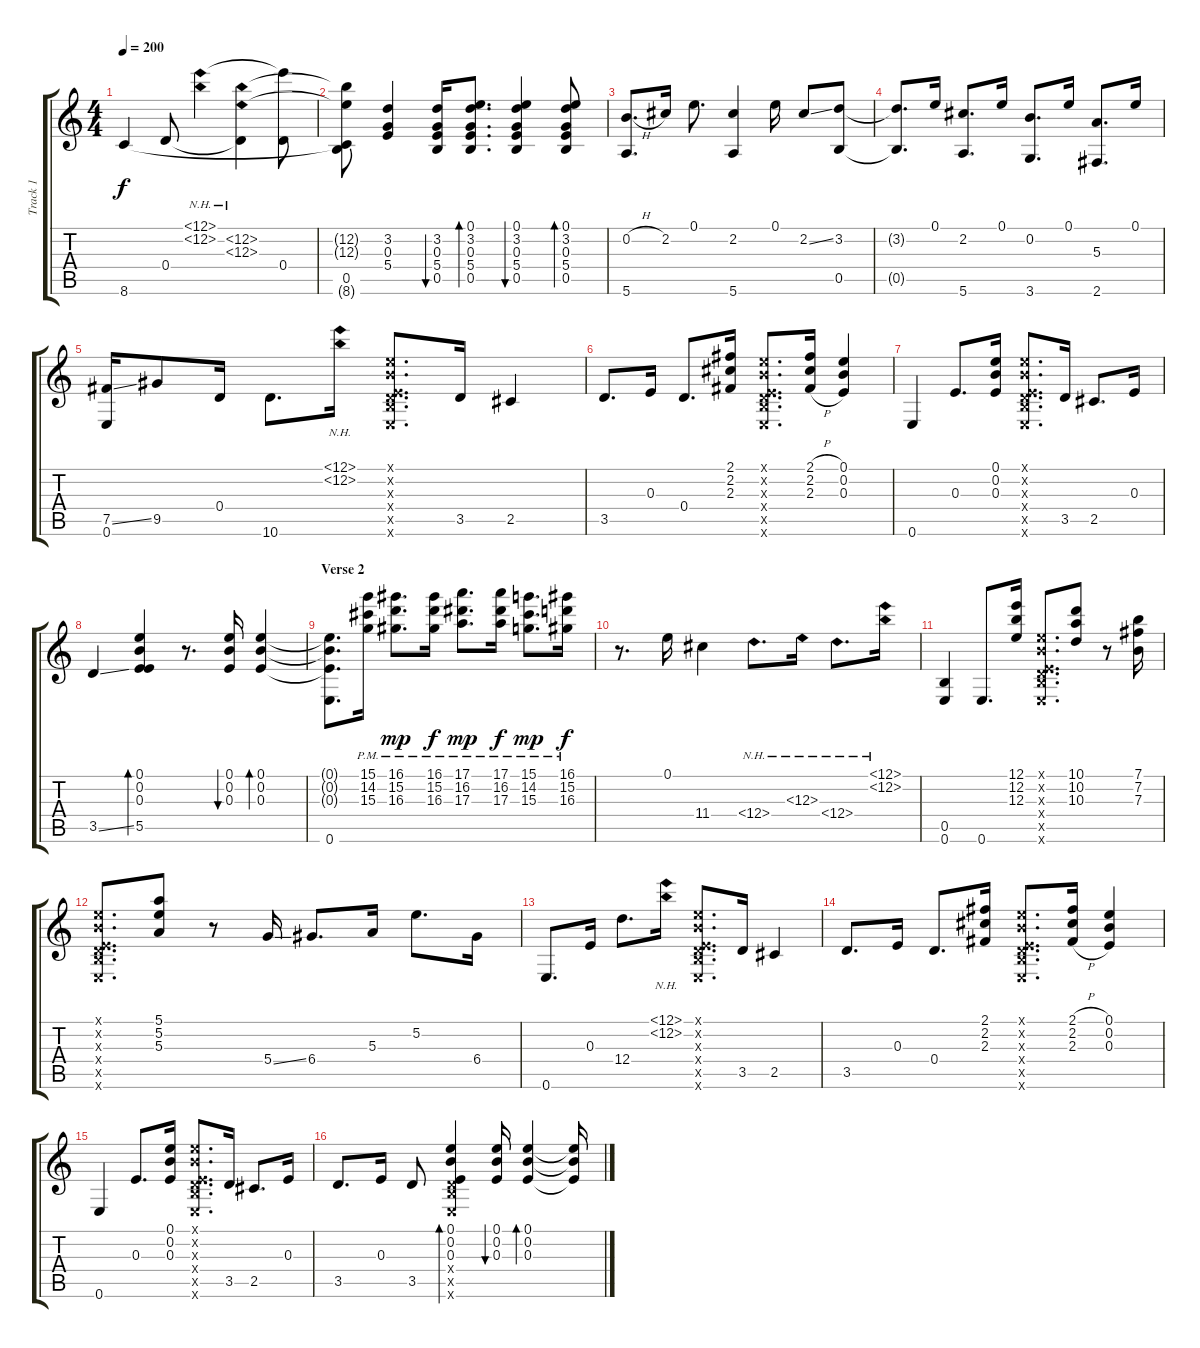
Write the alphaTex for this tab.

\track ("Track 1" "Track 1") {instrument acousticguitarsteel}
\staff {score tabs}
\tuning (E4 B3 E3 D3 B2 E2) {hide}
\ts (4 4)
\tempo 200
\clef g2
\ks c
8.6.4{dy f} 0.4.8 (12.1{nh} 12.2{nh}).4 (12.2{nh} 12.3{nh} 0.4{t}).4 (12.1{t} 0.4).8 |
(12.2{t} 12.3{t} 0.5 8.6{t}).8 (3.2 0.3 5.4).4 (3.2 0.3 5.4 0.5).16{bu 60} (0.1 3.2 0.3 5.4 0.5).8{d bd 60} (0.1 3.2 0.3 5.4 0.5).4{bu 60} (0.1 3.2 0.3 5.4 0.5).8{bd 60} |
(0.2{h} 5.6).8{d} 2.2.16 0.1.8{d} (2.2 5.6).4 0.1.16 2.2{ss}.8 (3.2 0.5).8 |
(3.2{t} 0.5{t}).8{d} 0.1.16 (2.2 5.6).8{d} 0.1.16 (0.2 3.6).8{d} 0.1.16 (5.3 2.6).8{d} 0.1.16 |
(7.5{ss} 0.6).16 9.5.8 0.4.16 10.6.8{d} (12.1{nh} 12.2{nh}).16 (0.1{x} 0.2{x} 0.3{x} 0.4{x} 0.5{x} 0.6{x}).8{d} 3.5.16 2.5.4 |
3.5.8{d} 0.3.16 0.4.8{d} (2.1 2.2 2.3).16 (0.1{x} 0.2{x} 0.3{x} 0.4{x} 0.5{x} 0.6{x}).8{d} (2.1{h} 2.2{h} 2.3{h}).16 (0.1 0.2 0.3).4 |
0.6.4 0.3.8{d} (0.1 0.2 0.3).16 (0.1{x} 0.2{x} 0.3{x} 0.4{x} 0.5{x} 0.6{x}).8{d} 3.5.16 2.5.8{d} 0.3.16 |
3.5{ss}.4 (0.1 0.2 0.3 5.5).4{bd 60} r.8{d} (0.1 0.2 0.3).16{bu 60} (0.1 0.2 0.3).4{bd 120} |
\section ("" "Verse 2")
(0.1{t} 0.2{t} 0.3{t} 0.6).8{d} (15.1{pm} 14.2{pm} 15.3{pm}).16 (16.1{pm} 15.2{pm} 16.3{pm}).8{d dy mp} (16.1{pm} 15.2{pm} 16.3{pm}).16{dy f} (17.1{pm} 16.2{pm} 17.3{pm}).8{d dy mp} (17.1{pm} 16.2{pm} 17.3{pm}).16{dy f} (15.1{pm} 14.2{pm} 15.3{pm}).8{d dy mp} (16.1{pm} 15.2{pm} 16.3{pm}).16{dy f} |
r.8{d} 0.1.16 11.4.4 12.4{nh}.8{d} 12.3{nh}.16 12.4{nh}.8{d} (12.1{nh} 12.2{nh}).16 |
(0.5 0.6).4 0.6.8{d} (12.1 12.2 12.3).16 (0.1{x} 0.2{x} 0.3{x} 0.4{x} 0.5{x} 0.6{x}).8{d} (10.1 10.2 10.3).8 r.8 (7.1 7.2 7.3).16 |
(0.1{x} 0.2{x} 0.3{x} 0.4{x} 0.5{x} 0.6{x}).8{d} (5.1 5.2 5.3).8 r.8 5.4{ss}.16 6.4.8{d} 5.3.16 5.2.8{d} 6.4.16 |
0.6.8{d} 0.3.16 12.4.8{d} (12.1{nh} 12.2{nh}).16 (0.1{x} 0.2{x} 0.3{x} 0.4{x} 0.5{x} 0.6{x}).8{d} 3.5.16 2.5.4 |
3.5.8{d} 0.3.16 0.4.8{d} (2.1 2.2 2.3).16 (0.1{x} 0.2{x} 0.3{x} 0.4{x} 0.5{x} 0.6{x}).8{d} (2.1{h} 2.2{h} 2.3{h}).16 (0.1 0.2 0.3).4 |
0.6.4 0.3.8{d} (0.1 0.2 0.3).16 (0.1{x} 0.2{x} 0.3{x} 0.4{x} 0.5{x} 0.6{x}).8{d} 3.5.16 2.5.8{d} 0.3.16 |
3.5.8{d} 0.3.16 3.5.8 (0.1 0.2 0.3 0.4{x} 0.5{x} 0.6{x}).4{bd 60} (0.1 0.2 0.3).16{bu 60} (0.1 0.2 0.3).4{bd 120} (0.1{t} 0.2{t} 0.3{t}).16
